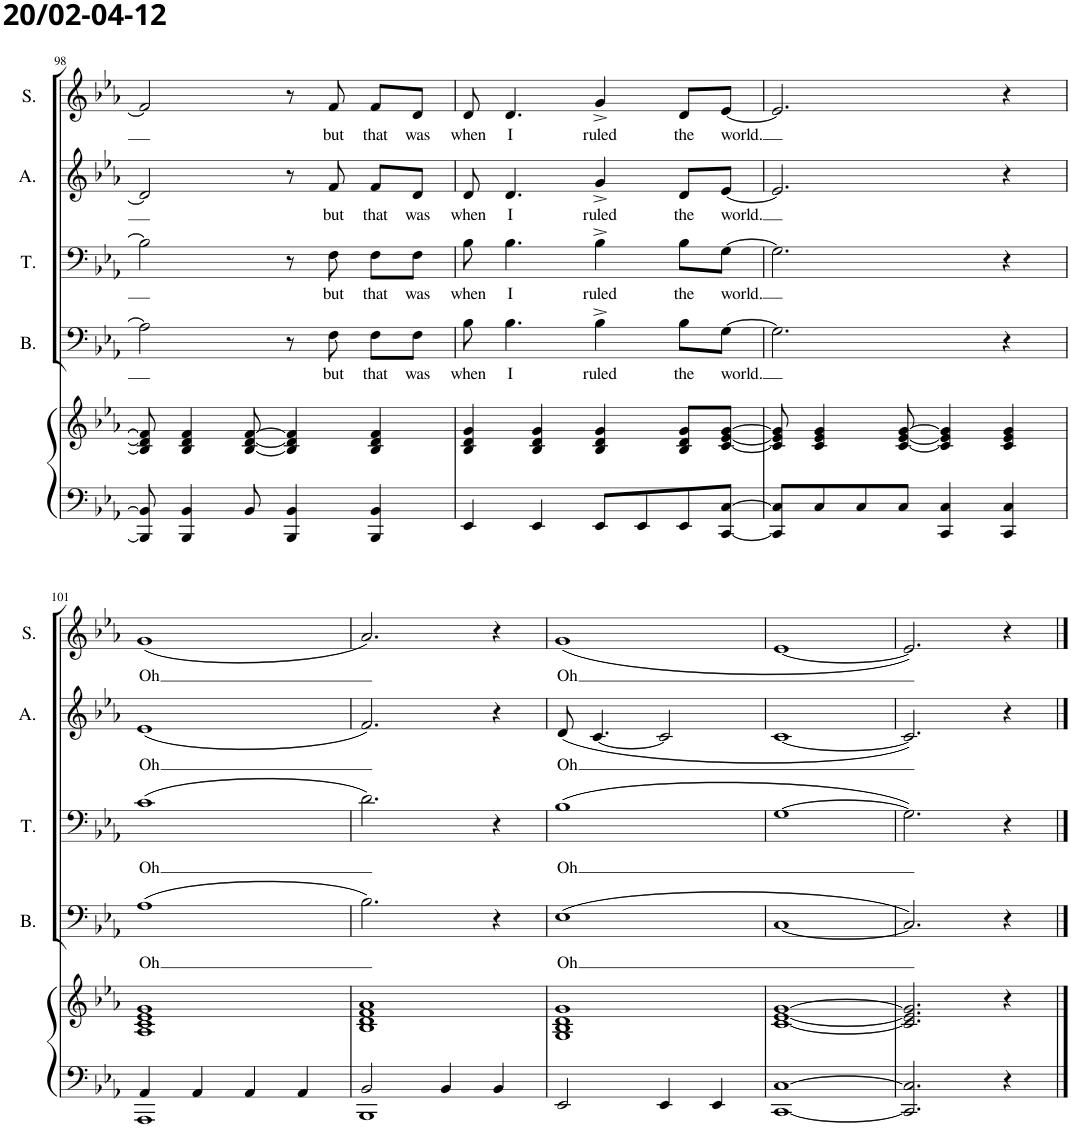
**kern	**kern	**kern	**text	**text	**kern	**text	**text	**kern	**text	**text	**kern	**text	**text
*part5	*part5	*part4	*part4	*part4	*part3	*part3	*part3	*part2	*part2	*part2	*part1	*part1	*part1
*staff6	*staff5	*staff4	*staff4	*staff4	*staff3	*staff3	*staff3	*staff2	*staff2	*staff2	*staff1	*staff1	*staff1
*I"Piano	*	*I"Bas	*	*	*I"Tenor	*	*	*I"Alt	*	*	*I"Sopraan	*	*
*I'Pno	*	*I'B.	*	*	*I'T.	*	*	*I'A.	*	*	*I'S.	*	*
!!LO:PB:g=z
*clefF4	*clefG2	*clefF4	*	*	*clefF4	*	*	*clefG2	*	*	*clefG2	*	*
*k[b-e-a-]	*k[b-e-a-]	*k[b-e-a-]	*	*	*k[b-e-a-]	*	*	*k[b-e-a-]	*	*	*k[b-e-a-]	*	*
*M4/4	*M4/4	*M4/4	*	*	*M4/4	*	*	*M4/4	*	*	*M4/4	*	*
=98	=98	=98	=98	=98	=98	=98	=98	=98	=98	=98	=98	=98	=98
8BBB-/] 8BB-/]	8B-/] 8d/] 8f/]	2A-\]	.	.	2B-\]	.	.	2d/]	.	.	2f/]	.	.
4BBB-/ 4BB-/	4B-/ 4d/ 4f/	.	.	.	.	.	.	.	.	.	.	.	.
8BB-/	[8B-/ [8d/ [8f/	.	.	.	.	.	.	.	.	.	.	.	.
4BBB-/ 4BB-/	4B-/] 4d/] 4f/]	8r	.	.	8r	.	.	8r	.	.	8r	.	.
!	!	!	!LO:LY:b	!	!	!LO:LY:b	!	!	!LO:LY:b	!	!	!LO:LY:b	!
.	.	8F\	but	.	8F\	but	.	8f/	but	.	8f/	but	.
!	!	!	!LO:LY:b	!	!	!LO:LY:b	!	!	!LO:LY:b	!	!	!LO:LY:b	!
4BBB-/ 4BB-/	4B-/ 4d/ 4f/	8F\L	that	.	8F\L	that	.	8f/L	that	.	8f/L	that	.
!	!	!	!LO:LY:b	!	!	!LO:LY:b	!	!	!LO:LY:b	!	!	!LO:LY:b	!
.	.	8F\J	was	.	8F\J	was	.	8d/J	was	.	8d/J	was	.
=99	=99	=99	=99	=99	=99	=99	=99	=99	=99	=99	=99	=99	=99
!	!	!	!LO:LY:b	!	!	!LO:LY:b	!	!	!LO:LY:b	!	!	!LO:LY:b	!
4EE-/	4B-/ 4d/ 4g/	8B-\	when	.	8B-\	when	.	8d/	when	.	8d/	when	.
!	!	!	!LO:LY:b	!	!	!LO:LY:b	!	!	!LO:LY:b	!	!	!LO:LY:b	!
.	.	4.B-\	I	.	4.B-\	I	.	4.d/	I	.	4.d/	I	.
4EE-/	4B-/ 4d/ 4g/	.	.	.	.	.	.	.	.	.	.	.	.
!	!	!	!LO:LY:b	!	!	!LO:LY:b	!	!	!LO:LY:b	!	!	!LO:LY:b	!
8EE-/L	4B-/ 4d/ 4g/	4B-^\	ruled	.	4B-^\	ruled	.	4g^/	ruled	.	4g^/	ruled	.
8EE-/	.	.	.	.	.	.	.	.	.	.	.	.	.
!	!	!	!LO:LY:b	!	!	!LO:LY:b	!	!	!LO:LY:b	!	!	!LO:LY:b	!
8EE-/	8B-/ 8d/ 8g/L	8B-\L	the	.	8B-\L	the	.	8d/L	the	.	8d/L	the	.
!	!	!	!LO:LY:b	!	!	!LO:LY:b	!	!	!LO:LY:b	!	!	!LO:LY:b	!
[8CC/ [8C/J	[8c/ [8e-/ [8g/J	[8G\J	world.	.	[8G\J	world.	.	[8e-/J	world.	.	[8e-/J	world.	.
=100	=100	=100	=100	=100	=100	=100	=100	=100	=100	=100	=100	=100	=100
8CC/] 8C/]L	8c/] 8e-/] 8g/]	2.G\]	.	.	2.G\]	.	.	2.e-/]	.	.	2.e-/]	.	.
8C/	4c/ 4e-/ 4g/	.	.	.	.	.	.	.	.	.	.	.	.
8C/	.	.	.	.	.	.	.	.	.	.	.	.	.
8C/J	[8c/ [8e-/ [8g/	.	.	.	.	.	.	.	.	.	.	.	.
4CC/ 4C/	4c/] 4e-/] 4g/]	.	.	.	.	.	.	.	.	.	.	.	.
4CC/ 4C/	4c/ 4e-/ 4g/	4r	.	.	4r	.	.	4r	.	.	4r	.	.
!!LO:LB:g=z
=101	=101	=101	=101	=101	=101	=101	=101	=101	=101	=101	=101	=101	=101
*^	*	*	*	*	*	*	*	*	*	*	*	*	*
!	!	!	!	!	!LO:LY:b	!	!	!LO:LY:b	!	!	!LO:LY:b	!	!	!LO:LY:b
4AA-/	1AAA-	1A- 1c 1e- 1g	(1A-	.	Oh	(1c	.	Oh	(1e-	.	Oh	(1g	.	Oh
4AA-/	.	.	.	.	.	.	.	.	.	.	.	.	.	.
4AA-/	.	.	.	.	.	.	.	.	.	.	.	.	.	.
4AA-/	.	.	.	.	.	.	.	.	.	.	.	.	.	.
=102	=102	=102	=102	=102	=102	=102	=102	=102	=102	=102	=102	=102	=102	=102
2BB-/	1BBB-	1B- 1d 1f 1a-	2.B-\)	.	.	2.d\)	.	.	2.f/)	.	.	2.a-/)	.	.
4BB-/	.	.	.	.	.	.	.	.	.	.	.	.	.	.
4BB-/	.	.	4r	.	.	4r	.	.	4r	.	.	4r	.	.
*v	*v	*	*	*	*	*	*	*	*	*	*	*	*	*
=103	=103	=103	=103	=103	=103	=103	=103	=103	=103	=103	=103	=103	=103
!	!	!	!	!LO:LY:b	!	!	!LO:LY:b	!	!	!LO:LY:b	!	!	!LO:LY:b
2EE-/	1G 1B- 1d 1g	(1E-	.	Oh	(1B-	.	Oh	(8d/	.	Oh	(1g	.	Oh
.	.	.	.	.	.	.	.	[4.c/	.	.	.	.	.
4EE-/	.	.	.	.	.	.	.	2c/]	.	.	.	.	.
4EE-/	.	.	.	.	.	.	.	.	.	.	.	.	.
=104	=104	=104	=104	=104	=104	=104	=104	=104	=104	=104	=104	=104	=104
[1CC [1C	[1c [1e- [1g	[1C	.	.	[1G	.	.	[1c	.	.	[1e-	.	.
=105	=105	=105	=105	=105	=105	=105	=105	=105	=105	=105	=105	=105	=105
2.CC/] 2.C/]	2.c/] 2.e-/] 2.g/]	2.C/])	.	.	2.G\])	.	.	2.c/])	.	.	2.e-/])	.	.
4r	4r	4r	.	.	4r	.	.	4r	.	.	4r	.	.
==	==	==	==	==	==	==	==	==	==	==	==	==	==
*-	*-	*-	*-	*-	*-	*-	*-	*-	*-	*-	*-	*-	*-
